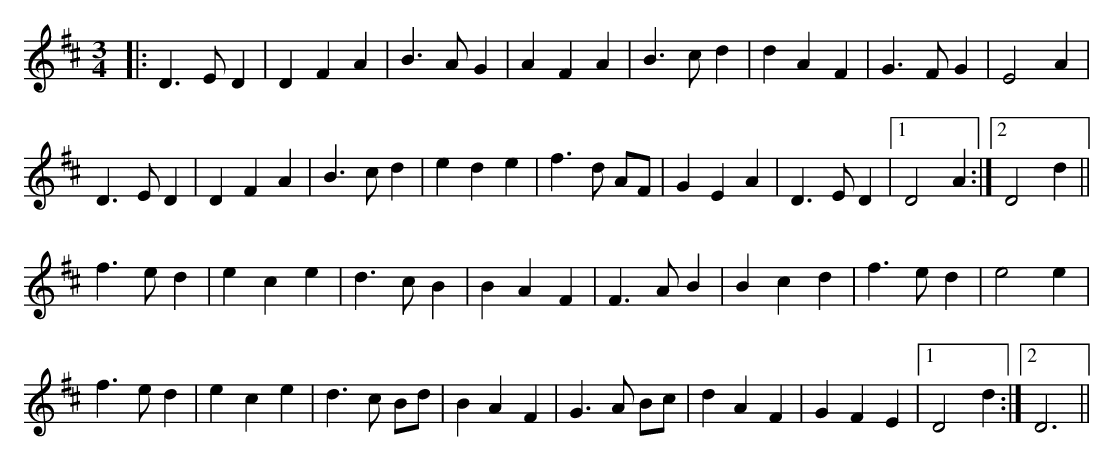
X:1
M:3/4
K:D
|:D3 E D2|D2 F2 A2|B3 A G2|A2 F2 A2|B3 c d2|d2 A2 F2|G3 F G2|E4 A2|
 D3 E D2|D2 F2 A2|B3 c d2|e2 d2 e2|f3 d AF|G2 E2 A2|D3 E D2|1 D4 A2:|2 D4 d2||
f3 e d2|e2 c2 e2|d3 c B2|B2 A2 F2|F3 A B2|B2 c2 d2|f3 e d2|e4 e2|
f3 e d2|e2 c2 e2|d3 c Bd|B2 A2 F2|G3 A Bc| d2 A2 F2|G2 F2 E2|1 D4 d2:|2 D6||
